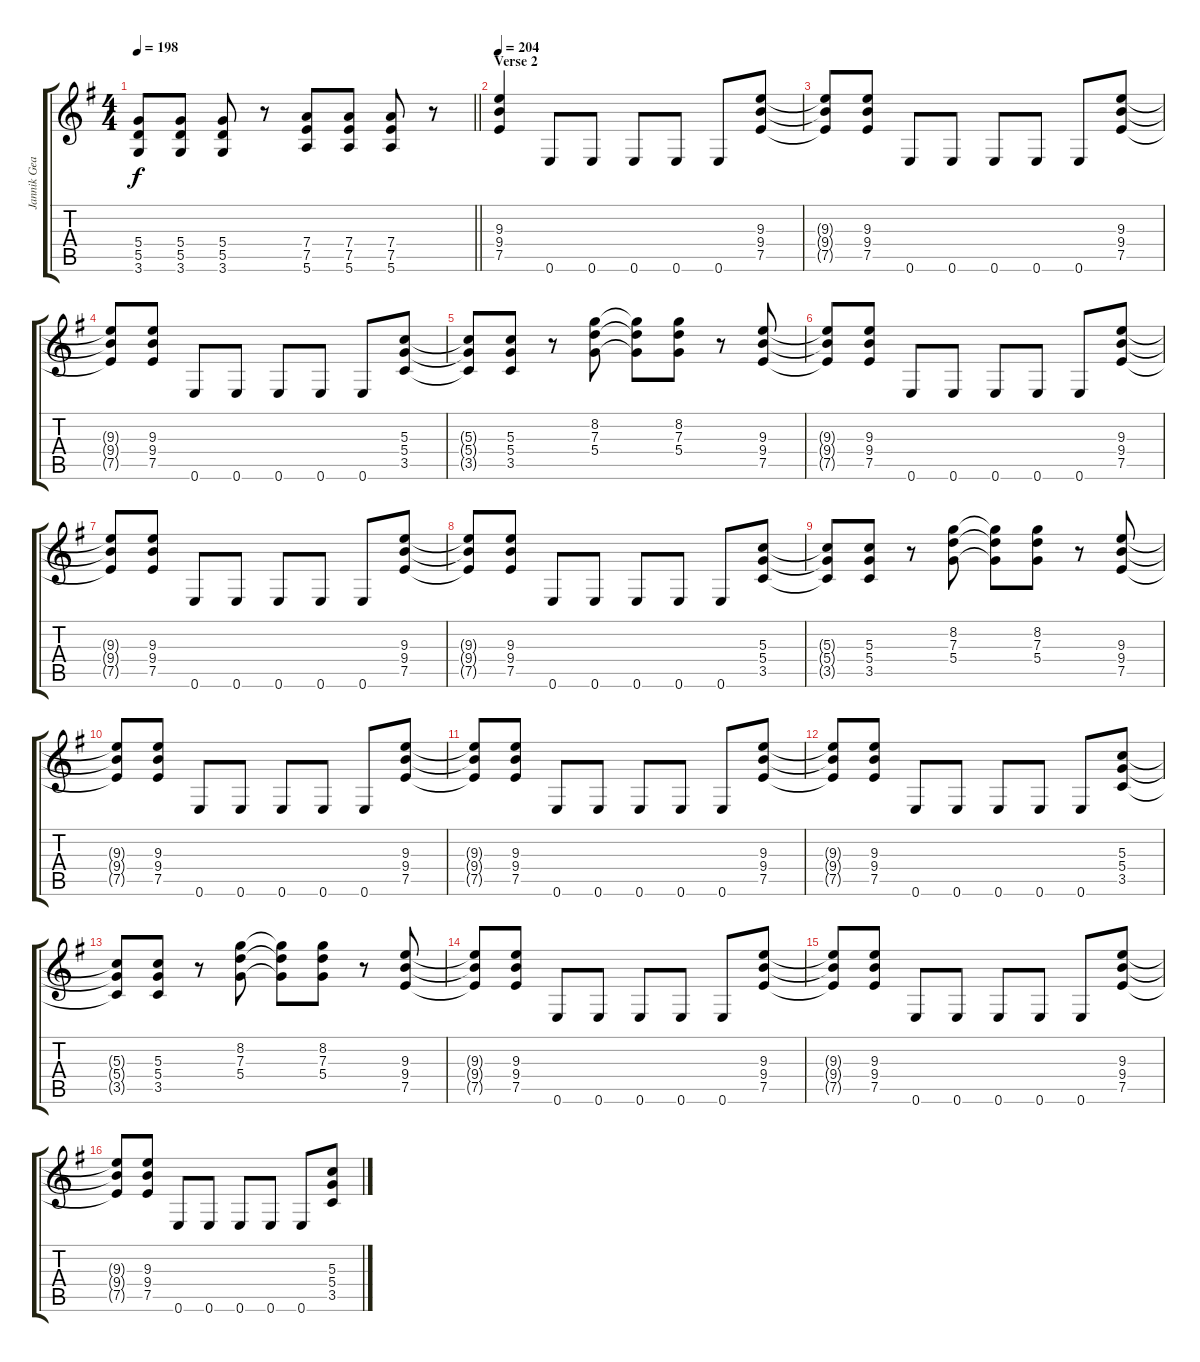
\track ("Jannik Gears (Guitar)" "Jannik Gea") {instrument distortionguitar}
\staff {score tabs}
\tuning (E4 B3 G3 D3 A2 E2) {hide}
\ts (4 4)
\tempo 198
\clef g2
\barLineRight lightlight
\ks eminor
(5.4 5.5 3.6).8{dy f} (5.4 5.5 3.6).8 (5.4 5.5 3.6).8 r.8 (7.4 7.5 5.6).8 (7.4 7.5 5.6).8 (7.4 7.5 5.6).8 r.8 |
\section ("" "Verse 2")
\tempo 204
(9.3 9.4 7.5).4 0.6.8 0.6.8 0.6.8 0.6.8 0.6.8 (9.3 9.4 7.5).8 |
(9.3{t} 9.4{t} 7.5{t}).8 (9.3 9.4 7.5).8 0.6.8 0.6.8 0.6.8 0.6.8 0.6.8 (9.3 9.4 7.5).8 |
(9.3{t} 9.4{t} 7.5{t}).8 (9.3 9.4 7.5).8 0.6.8 0.6.8 0.6.8 0.6.8 0.6.8 (5.3 5.4 3.5).8 |
(5.3{t} 5.4{t} 3.5{t}).8 (5.3 5.4 3.5).8 r.8 (8.2 7.3 5.4).8 (8.2{t} 7.3{t} 5.4{t}).8 (8.2 7.3 5.4).8 r.8 (9.3 9.4 7.5).8 |
(9.3{t} 9.4{t} 7.5{t}).8 (9.3 9.4 7.5).8 0.6.8 0.6.8 0.6.8 0.6.8 0.6.8 (9.3 9.4 7.5).8 |
(9.3{t} 9.4{t} 7.5{t}).8 (9.3 9.4 7.5).8 0.6.8 0.6.8 0.6.8 0.6.8 0.6.8 (9.3 9.4 7.5).8 |
(9.3{t} 9.4{t} 7.5{t}).8 (9.3 9.4 7.5).8 0.6.8 0.6.8 0.6.8 0.6.8 0.6.8 (5.3 5.4 3.5).8 |
(5.3{t} 5.4{t} 3.5{t}).8 (5.3 5.4 3.5).8 r.8 (8.2 7.3 5.4).8 (8.2{t} 7.3{t} 5.4{t}).8 (8.2 7.3 5.4).8 r.8 (9.3 9.4 7.5).8 |
(9.3{t} 9.4{t} 7.5{t}).8 (9.3 9.4 7.5).8 0.6.8 0.6.8 0.6.8 0.6.8 0.6.8 (9.3 9.4 7.5).8 |
(9.3{t} 9.4{t} 7.5{t}).8 (9.3 9.4 7.5).8 0.6.8 0.6.8 0.6.8 0.6.8 0.6.8 (9.3 9.4 7.5).8 |
(9.3{t} 9.4{t} 7.5{t}).8 (9.3 9.4 7.5).8 0.6.8 0.6.8 0.6.8 0.6.8 0.6.8 (5.3 5.4 3.5).8 |
(5.3{t} 5.4{t} 3.5{t}).8 (5.3 5.4 3.5).8 r.8 (8.2 7.3 5.4).8 (8.2{t} 7.3{t} 5.4{t}).8 (8.2 7.3 5.4).8 r.8 (9.3 9.4 7.5).8 |
(9.3{t} 9.4{t} 7.5{t}).8 (9.3 9.4 7.5).8 0.6.8 0.6.8 0.6.8 0.6.8 0.6.8 (9.3 9.4 7.5).8 |
(9.3{t} 9.4{t} 7.5{t}).8 (9.3 9.4 7.5).8 0.6.8 0.6.8 0.6.8 0.6.8 0.6.8 (9.3 9.4 7.5).8 |
(9.3{t} 9.4{t} 7.5{t}).8 (9.3 9.4 7.5).8 0.6.8 0.6.8 0.6.8 0.6.8 0.6.8 (5.3 5.4 3.5).8
